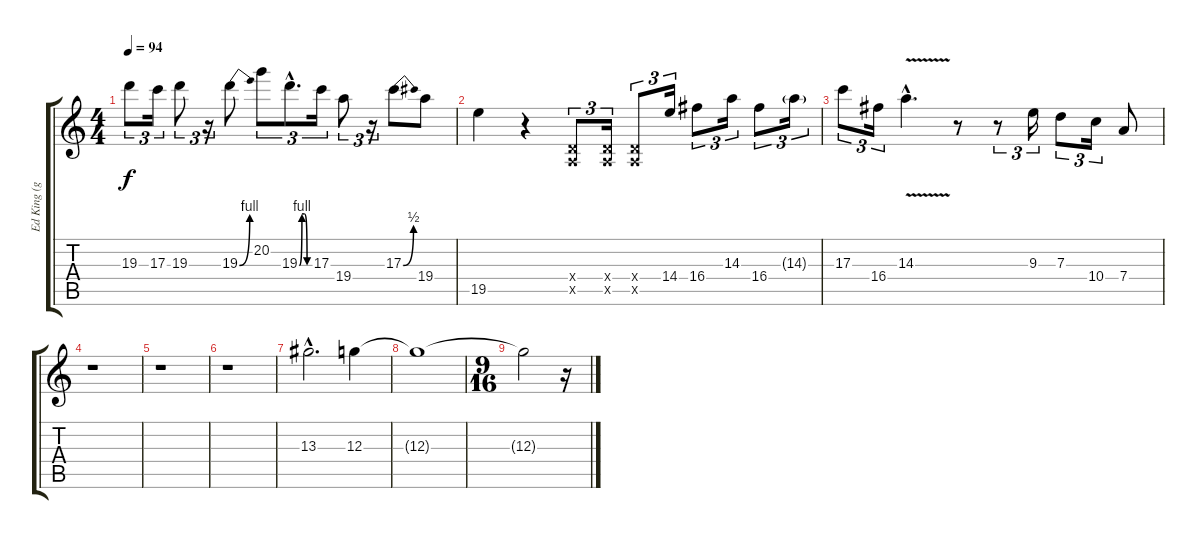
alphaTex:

\track ("Ed King (guitar fills)" "Ed King (g") {instrument overdrivenguitar}
\staff {score tabs}
\tuning (E4 B3 G3 D3 A2 E2) {hide}
\ts (4 4)
\tempo 94
\clef g2
\ks c
19.3{t}.8{tu (3 2) dy f} 17.3.16{tu (3 2)} 19.3.8{tu (3 2)} r.16{tu (3 2)} 19.3{be (bend 0 0 60 4)}.8 20.2.8{tu (3 2)} 19.3{be (custom 0 0 15 4 30 4 45 0 60 0) hac}.8{d tu (3 2)} 17.3.16{tu (3 2)} 19.4.8{tu (3 2)} r.16{tu (3 2)} 17.3{be (bend 0 0 60 2)}.8 19.4.8 |
19.5.4 r.4 (0.4{x} 0.5{x}).8{tu (3 2)} (0.4{x} 0.5{x}).16{tu (3 2)} (0.4{x} 0.5{x}).8{tu (3 2)} 14.4.16{tu (3 2)} 16.4.8{tu (3 2)} 14.3.16{tu (3 2)} 16.4.8{tu (3 2)} 14.3{g}.16{tu (3 2)} |
17.3.8{tu (3 2)} 16.4.16{tu (3 2)} 14.3{v hac}.4{d} r.8 r.8{tu (3 2)} 9.3.16{tu (3 2)} 7.3.8{tu (3 2)} 10.4.16{tu (3 2)} 7.4.8 |
r.1 |
r.1 |
r.1 |
13.3{hac}.2{d} 12.3.4 |
12.3{t}.1 |
\ts (9 16)
12.3{t}.2 r.16
